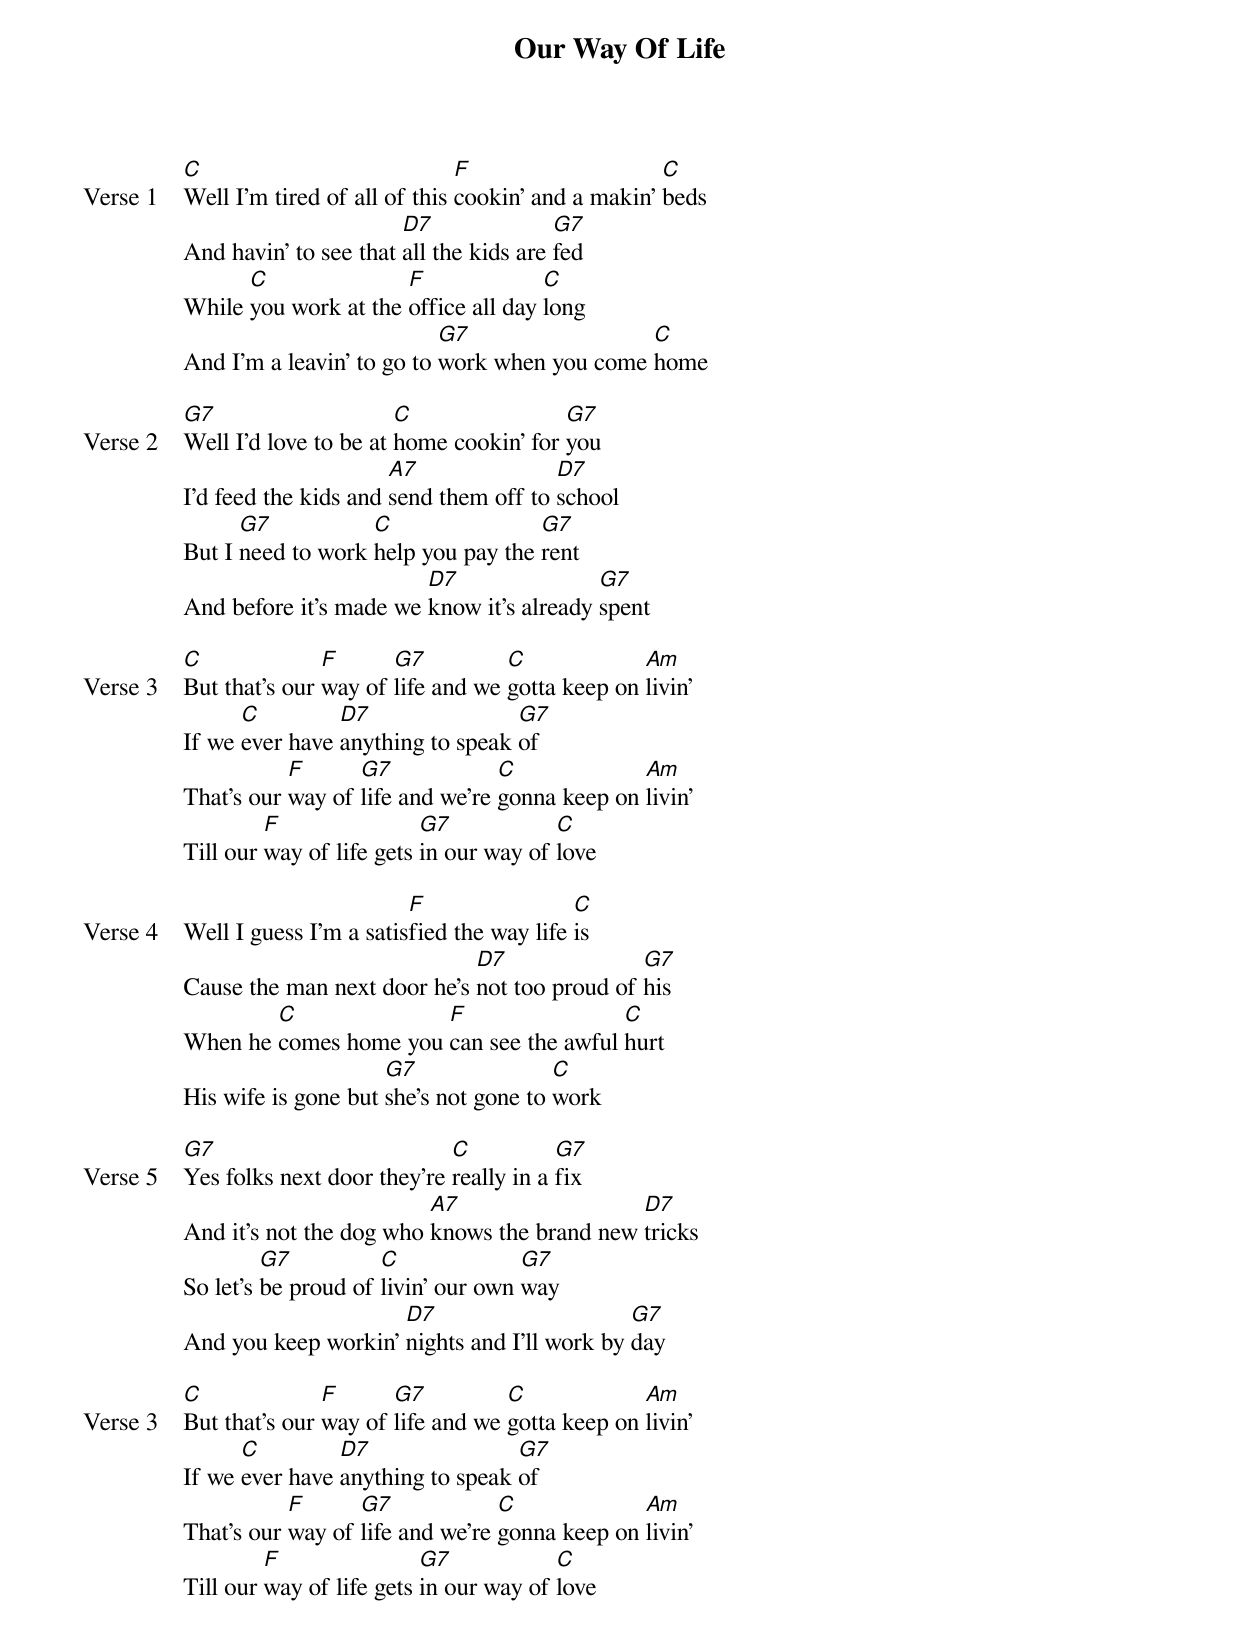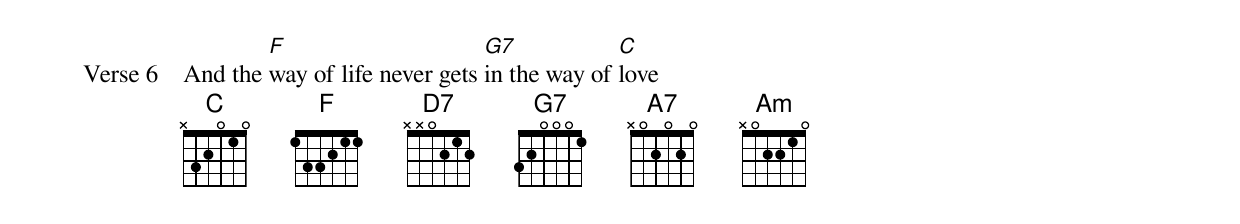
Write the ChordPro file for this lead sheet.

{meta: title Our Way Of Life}
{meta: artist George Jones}
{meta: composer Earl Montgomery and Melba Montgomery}

{start_of_verse: Verse 1}
[C]Well I'm tired of all of this [F]cookin' and a makin' [C]beds
And havin' to see that [D7]all the kids are [G7]fed
While [C]you work at the [F]office all day [C]long
And I'm a leavin' to go to [G7]work when you come [C]home
{end_of_verse}

{start_of_verse: Verse 2}
[G7]Well I'd love to be at [C]home cookin' for [G7]you
I'd feed the kids and [A7]send them off to [D7]school
But I [G7]need to work [C]help you pay the [G7]rent
And before it's made we [D7]know it's already [G7]spent
{end_of_verse}

{start_of_verse: Verse 3}
[C]But that's our [F]way of [G7]life and we [C]gotta keep on [Am]livin'
If we [C]ever have [D7]anything to speak [G7]of
That's our [F]way of [G7]life and we're [C]gonna keep on [Am]livin'
Till our [F]way of life gets [G7]in our way of [C]love
{end_of_verse}

{start_of_verse: Verse 4}
Well I guess I'm a satis[F]fied the way life [C]is
Cause the man next door he's [D7]not too proud of [G7]his
When he [C]comes home you [F]can see the awful [C]hurt
His wife is gone but [G7]she's not gone to [C]work
{end_of_verse}

{start_of_verse: Verse 5}
[G7]Yes folks next door they're [C]really in a [G7]fix
And it's not the dog who [A7]knows the brand new [D7]tricks
So let's [G7]be proud of [C]livin' our own [G7]way
And you keep workin' [D7]nights and I'll work by [G7]day
{end_of_verse}

{start_of_verse: Verse 3}
[C]But that's our [F]way of [G7]life and we [C]gotta keep on [Am]livin'
If we [C]ever have [D7]anything to speak [G7]of
That's our [F]way of [G7]life and we're [C]gonna keep on [Am]livin'
Till our [F]way of life gets [G7]in our way of [C]love
{end_of_verse}

{start_of_verse: Verse 6}
And the [F]way of life never gets [G7]in the way of [C]love
{end_of_verse}
